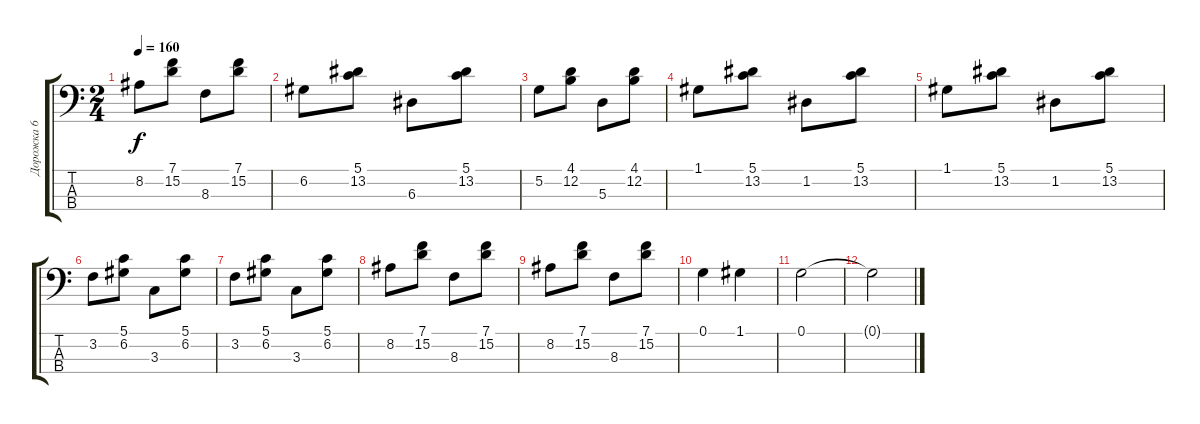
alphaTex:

\track ("Дорожка 6" "Дорожка 6") {instrument electricguitarjazz}
\staff {score tabs}
\tuning (G2 D2 A1 E1) {hide}
\ts (2 4)
\tempo 160
\clef f4
\ks c
8.2.8{dy f} (7.1 15.2).8 8.3.8 (7.1 15.2).8 |
6.2.8 (5.1 13.2).8 6.3.8 (5.1 13.2).8 |
5.2.8 (4.1 12.2).8 5.3.8 (4.1 12.2).8 |
1.1.8 (5.1 13.2).8 1.2.8 (5.1 13.2).8 |
1.1.8 (5.1 13.2).8 1.2.8 (5.1 13.2).8 |
3.2.8 (5.1 6.2).8 3.3.8 (5.1 6.2).8 |
3.2.8 (5.1 6.2).8 3.3.8 (5.1 6.2).8 |
8.2.8 (7.1 15.2).8 8.3.8 (7.1 15.2).8 |
8.2.8 (7.1 15.2).8 8.3.8 (7.1 15.2).8 |
0.1.4 1.1.4 |
0.1.2 |
0.1{t}.2
